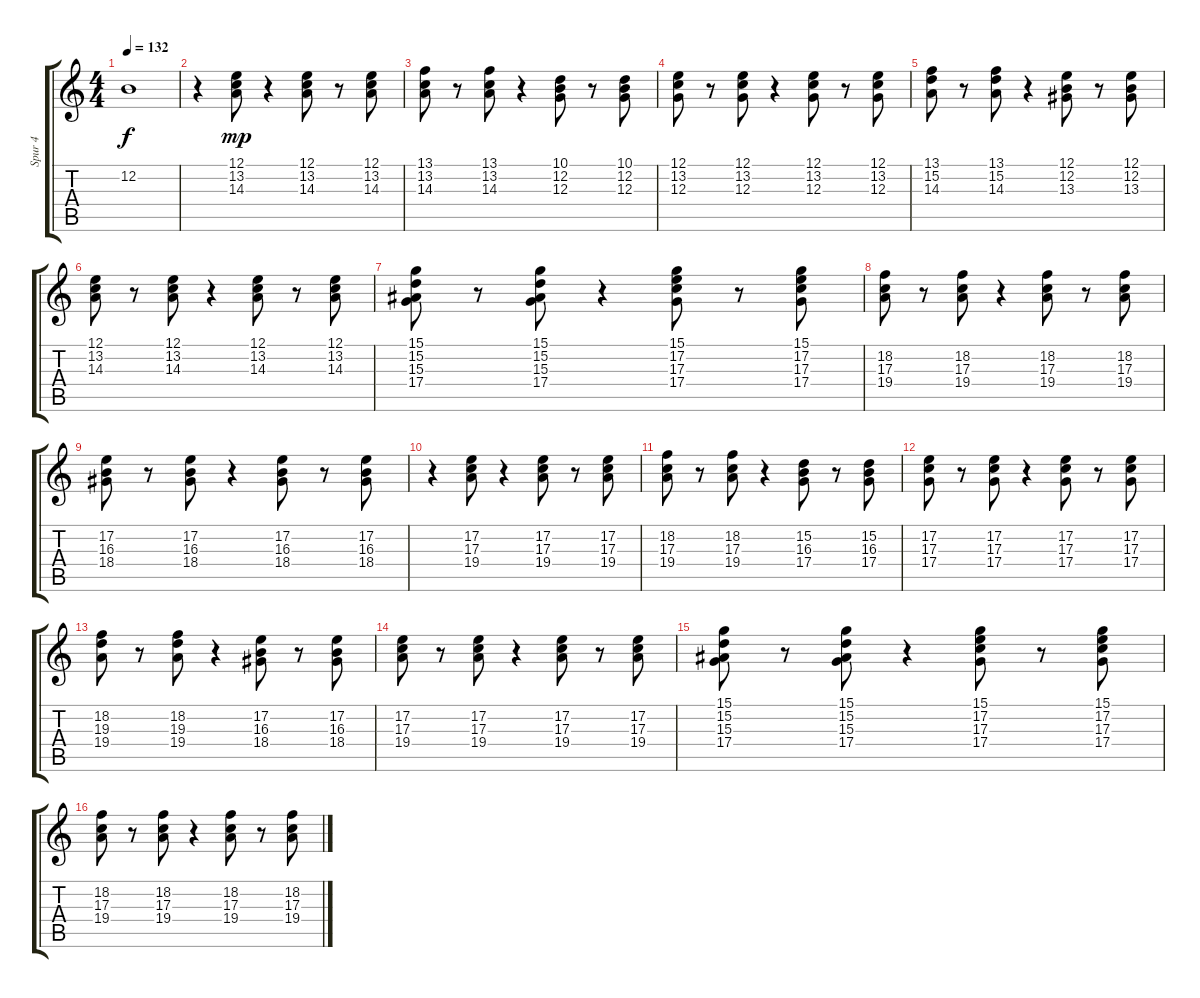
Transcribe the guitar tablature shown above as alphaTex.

\track ("Spur 4" "Spur 4") {instrument drawbarorgan}
\staff {score tabs}
\tuning (E4 B3 G3 D3 A2 E2) {hide}
\ts (4 4)
\tempo 132
\clef g2
\ks c
12.2{t}.1{dy f} |
r.4 (12.1 13.2 14.3).8{dy mp} r.4 (12.1 13.2 14.3).8 r.8 (12.1 13.2 14.3).8 |
(13.1 13.2 14.3).8 r.8 (13.1 13.2 14.3).8 r.4 (10.1 12.2 12.3).8 r.8 (10.1 12.2 12.3).8 |
(12.1 13.2 12.3).8 r.8 (12.1 13.2 12.3).8 r.4 (12.1 13.2 12.3).8 r.8 (12.1 13.2 12.3).8 |
(13.1 15.2 14.3).8 r.8 (13.1 15.2 14.3).8 r.4 (12.1 12.2 13.3).8 r.8 (12.1 12.2 13.3).8 |
(12.1 13.2 14.3).8 r.8 (12.1 13.2 14.3).8 r.4 (12.1 13.2 14.3).8 r.8 (12.1 13.2 14.3).8 |
(15.1 15.2 15.3 17.4).8 r.8 (15.1 15.2 15.3 17.4).8 r.4 (15.1 17.2 17.3 17.4).8 r.8 (15.1 17.2 17.3 17.4).8 |
(18.2 17.3 19.4).8 r.8 (18.2 17.3 19.4).8 r.4 (18.2 17.3 19.4).8 r.8 (18.2 17.3 19.4).8 |
(17.2 16.3 18.4).8 r.8 (17.2 16.3 18.4).8 r.4 (17.2 16.3 18.4).8 r.8 (17.2 16.3 18.4).8 |
r.4 (17.2 17.3 19.4).8 r.4 (17.2 17.3 19.4).8 r.8 (17.2 17.3 19.4).8 |
(18.2 17.3 19.4).8 r.8 (18.2 17.3 19.4).8 r.4 (15.2 16.3 17.4).8 r.8 (15.2 16.3 17.4).8 |
(17.2 17.3 17.4).8 r.8 (17.2 17.3 17.4).8 r.4 (17.2 17.3 17.4).8 r.8 (17.2 17.3 17.4).8 |
(18.2 19.3 19.4).8 r.8 (18.2 19.3 19.4).8 r.4 (17.2 16.3 18.4).8 r.8 (17.2 16.3 18.4).8 |
(17.2 17.3 19.4).8 r.8 (17.2 17.3 19.4).8 r.4 (17.2 17.3 19.4).8 r.8 (17.2 17.3 19.4).8 |
(15.1 15.2 15.3 17.4).8 r.8 (15.1 15.2 15.3 17.4).8 r.4 (15.1 17.2 17.3 17.4).8 r.8 (15.1 17.2 17.3 17.4).8 |
(18.2 17.3 19.4).8 r.8 (18.2 17.3 19.4).8 r.4 (18.2 17.3 19.4).8 r.8 (18.2 17.3 19.4).8
